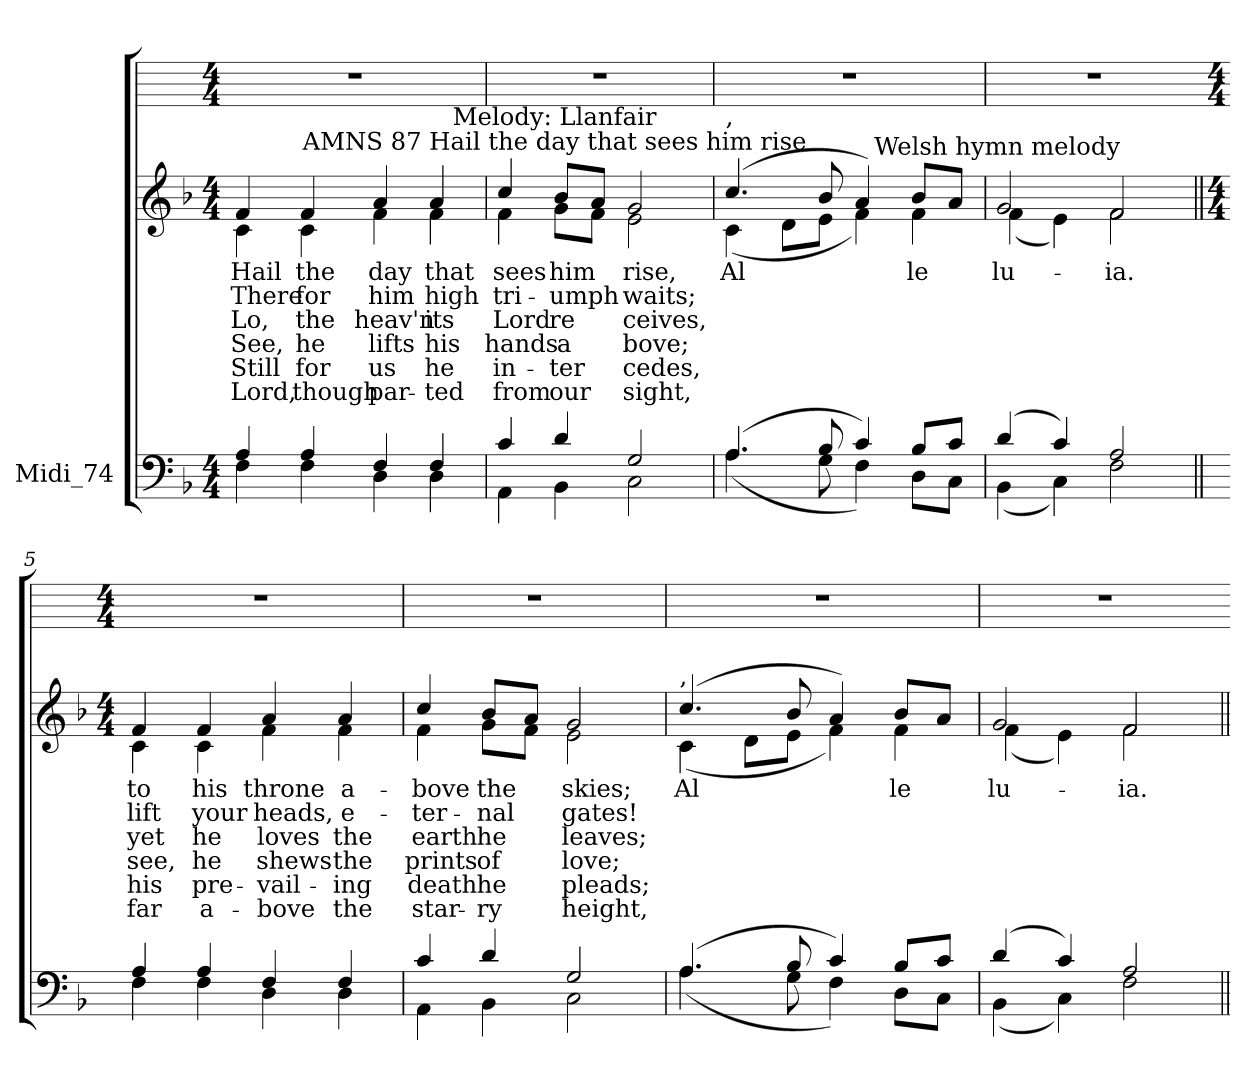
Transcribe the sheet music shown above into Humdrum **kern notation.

**kern	**kern	**text	**text	**text	**text	**text	**text	**kern
*part3	*part2	*part2	*part2	*part2	*part2	*part2	*part2	*part1
*staff3	*staff2	*staff2	*staff2	*staff2	*staff2	*staff2	*staff2	*staff1
*I"Midi_74	*	*	*	*	*	*	*	*
*clefF4	*clefG2	*	*	*	*	*	*	*
*k[b-]	*k[b-]	*	*	*	*	*	*	*
*F:	*F:	*	*	*	*	*	*	*
*M4/4	*M4/4	*	*	*	*	*	*	*M4/4
=1	=1	=1	=1	=1	=1	=1	=1	=1
*^	*	*	*	*	*	*	*	*
!	!	!LO:TX:a:cj:t=Charles Wesley (1707-1788),\nT. Cotterill (1779-1823) and others	!	!	!	!	!	!	!
!	!	!	!LO:LY:b	!LO:LY:b	!LO:LY:b	!LO:LY:b	!LO:LY:b	!LO:LY:b	!
*	*	*^	*	*	*	*	*	*	*
4A/	4F\	4f/	4c\	Hail	There	Lo,	See,	Still	Lord,	1r
!	!	!	!	!LO:LY:b	!LO:LY:b	!LO:LY:b	!LO:LY:b	!LO:LY:b	!LO:LY:b	!
4A/	4F\	4f/	4c\	the	for	the	he	for	though	.
!	!	!	!	!LO:LY:b	!LO:LY:b	!LO:LY:b	!LO:LY:b	!LO:LY:b	!LO:LY:b	!
4F/	4D\	4a/	4f\	day	him	heav'n	lifts	us	par-	.
!	!	!	!	!LO:LY:b	!LO:LY:b	!LO:LY:b	!LO:LY:b	!LO:LY:b	!LO:LY:b	!
4F/	4D\	4a/	4f\	-that	high	its	his	he	ted	.
=2	=2	=2	=2	=2	=2	=2	=2	=2	=2	=2
!	!	!	!	!LO:LY:b	!LO:LY:b	!LO:LY:b	!LO:LY:b	!LO:LY:b	!LO:LY:b	!
4c/	4AA\	4cc/	4f\	sees	tri-	-Lord	hands	in-	-from	1r
!	!	!LO:TX:a:cj:t=AMNS 87 Hail the day that sees him rise	!	!	!	!	!	!	!	!
!	!	!LO:TX:a:cj:t=Melody&colon; Llanfair	!	!	!	!	!	!	!	!
!	!	!	!	!LO:LY:b	!LO:LY:b	!LO:LY:b	!LO:LY:b	!LO:LY:b	!LO:LY:b	!
4d/	4BB-\	8b-/L	8g\L	him	umph	re	a	ter	our	.
.	.	8a/J	8f\J	.	.	.	.	.	.	.
!	!	!	!	!LO:LY:b	!LO:LY:b	!LO:LY:b	!LO:LY:b	!LO:LY:b	!LO:LY:b	!
2G/	2C\	2g/	2e\	rise,	waits;	ceives,	bove;	cedes,	sight,	.
=3	=3	=3	=3	=3	=3	=3	=3	=3	=3	=3
!	!	!LO:TX:a:t=,	!	!	!	!	!	!	!	!
!	!	!	!	!LO:LY:b	!	!	!	!	!	!
(>4.A/	(<4.A\	(>4.cc/	(<4c\	Al	.	.	.	.	.	1r
.	.	.	8d\L	.	.	.	.	.	.	.
8B-/	8G\	8b-/	8e\J	.	.	.	.	.	.	.
4c/)	4F\)	4a/)	4f\)	.	.	.	.	.	.	.
!	!	!	!	!LO:LY:b	!	!	!	!	!	!
8B-/L	8D\L	8b-/L	4f\	le	.	.	.	.	.	.
8c/J	8C\J	8a/J	.	.	.	.	.	.	.	.
=4	=4	=4	=4	=4	=4	=4	=4	=4	=4	=4
!	!	!LO:TX:a:cj:t=Welsh hymn melody	!	!	!	!	!	!	!	!
!	!	!	!	!LO:LY:b	!	!	!	!	!	!
(>4d/	(<4BB-\	2g/	(<4f\	lu-	.	.	.	.	.	1r
4c/)	4C\)	.	4e\)	.	.	.	.	.	.	.
!	!	!	!	!LO:LY:b	!	!	!	!	!	!
2A/	2F\	2f/	2f\	-ia.	.	.	.	.	.	.
!!LO:LB:g=z
=5||	=5||	=5||	=5||	=5	=5	=5	=5	=5	=5	=5
*	*	*M4/4	*	*	*	*	*	*	*	*M4/4
!	!	!	!	!LO:LY:b	!LO:LY:b	!LO:LY:b	!LO:LY:b	!LO:LY:b	!LO:LY:b	!
4A/	4F\	4f/	4c\	to	lift	yet	see,	his	far	1r
!	!	!	!	!LO:LY:b	!LO:LY:b	!LO:LY:b	!LO:LY:b	!LO:LY:b	!LO:LY:b	!
4A/	4F\	4f/	4c\	his	your	he	he	pre-	-a-	.
!	!	!	!	!LO:LY:b	!LO:LY:b	!LO:LY:b	!LO:LY:b	!LO:LY:b	!LO:LY:b	!
4F/	4D\	4a/	4f\	-throne	heads,	loves	shews	vail-	-bove	.
!	!	!	!	!LO:LY:b	!LO:LY:b	!LO:LY:b	!LO:LY:b	!LO:LY:b	!LO:LY:b	!
4F/	4D\	4a/	4f\	a-	-e-	-the	the	ing	the	.
=6	=6	=6	=6	=6	=6	=6	=6	=6	=6	=6
!	!	!	!	!LO:LY:b	!LO:LY:b	!LO:LY:b	!LO:LY:b	!LO:LY:b	!LO:LY:b	!
4c/	4AA\	4cc/	4f\	bove	ter-	-earth	prints	death	star-	1r
!	!	!	!	!LO:LY:b	!LO:LY:b	!LO:LY:b	!LO:LY:b	!LO:LY:b	!LO:LY:b	!
4d/	4BB-\	8b-/L	8g\L	-the	nal	he	of	he	ry	.
.	.	8a/J	8f\J	.	.	.	.	.	.	.
!	!	!	!	!LO:LY:b	!LO:LY:b	!LO:LY:b	!LO:LY:b	!LO:LY:b	!LO:LY:b	!
2G/	2C\	2g/	2e\	skies;	gates!	leaves;	love;	pleads;	height,	.
=7	=7	=7	=7	=7	=7	=7	=7	=7	=7	=7
!	!	!LO:TX:a:t=,	!	!	!	!	!	!	!	!
!	!	!	!	!LO:LY:b	!	!	!	!	!	!
(>4.A/	(<4.A\	(>4.cc/	(<4c\	Al	.	.	.	.	.	1r
.	.	.	8d\L	.	.	.	.	.	.	.
8B-/	8G\	8b-/	8e\J	.	.	.	.	.	.	.
4c/)	4F\)	4a/)	4f\)	.	.	.	.	.	.	.
!	!	!	!	!LO:LY:b	!	!	!	!	!	!
8B-/L	8D\L	8b-/L	4f\	le	.	.	.	.	.	.
8c/J	8C\J	8a/J	.	.	.	.	.	.	.	.
=8	=8	=8	=8	=8	=8	=8	=8	=8	=8	=8
!	!	!	!	!LO:LY:b	!	!	!	!	!	!
(>4d/	(<4BB-\	2g/	(<4f\	lu-	.	.	.	.	.	1r
4c/)	4C\)	.	4e\)	.	.	.	.	.	.	.
!	!	!	!	!LO:LY:b	!	!	!	!	!	!
2A/	2F\	2f/	2f\	-ia.	.	.	.	.	.	.
*v	*v	*	*	*	*	*	*	*	*	*
*	*v	*v	*	*	*	*	*	*	*
=||	=||	=	=	=	=	=	=	=
*-	*-	*-	*-	*-	*-	*-	*-	*-
